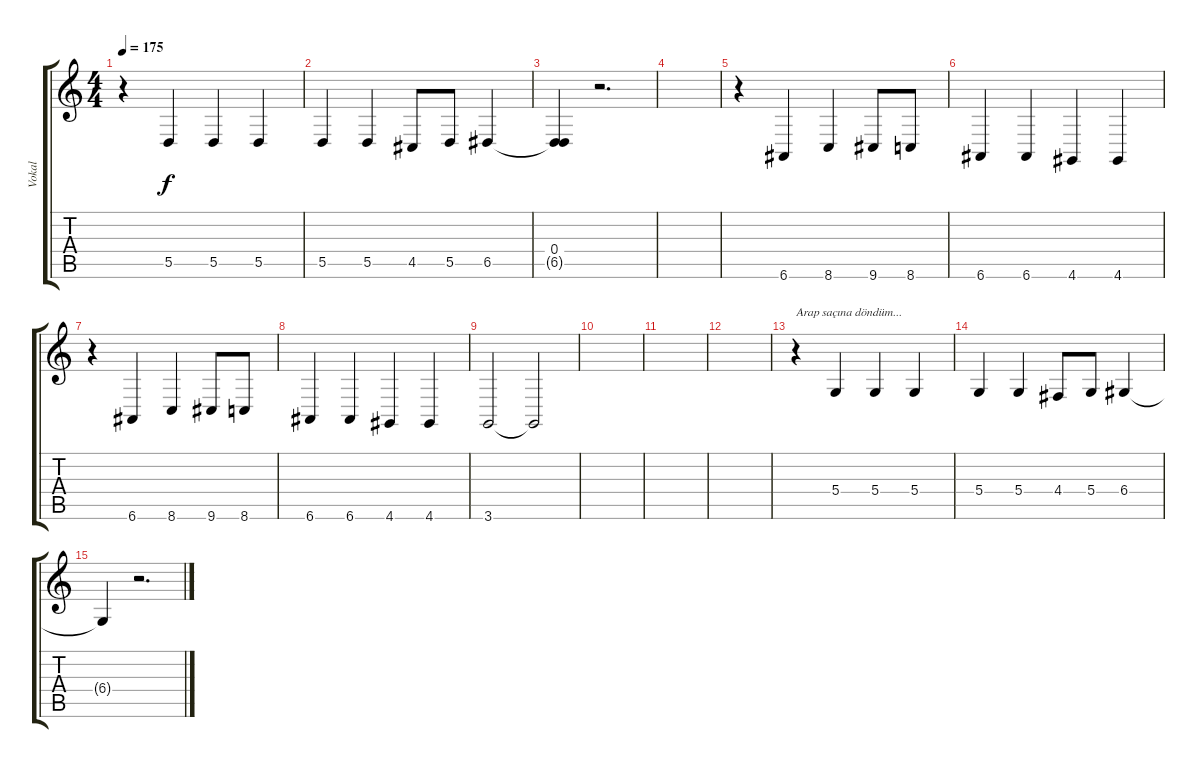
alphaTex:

\track ("Vokal" "Vokal") {instrument lead1square}
\staff {score tabs}
\tuning (E4 B3 G3 D3 A2 E2) {hide}
\ts (4 4)
\tempo 175
\clef g2
\ks c
r.4{dy f} 5.5.4 5.5.4 5.5.4 |
5.5.4 5.5.4 4.5.8 5.5.8 6.5.4 |
(0.4 6.5{t}).4 r.2{d} |
|
r.4 6.6.4 8.6.4 9.6.8 8.6.8 |
6.6.4 6.6.4 4.6.4 4.6.4 |
r.4 6.6.4 8.6.4 9.6.8 8.6.8 |
6.6.4 6.6.4 4.6.4 4.6.4 |
3.6.2 3.6{t}.2 |
|
|
|
r.4{txt "Arap saçına döndüm..."} 5.4.4 5.4.4 5.4.4 |
5.4.4 5.4.4 4.4.8 5.4.8 6.4.4 |
6.4{t}.4 r.2{d}
